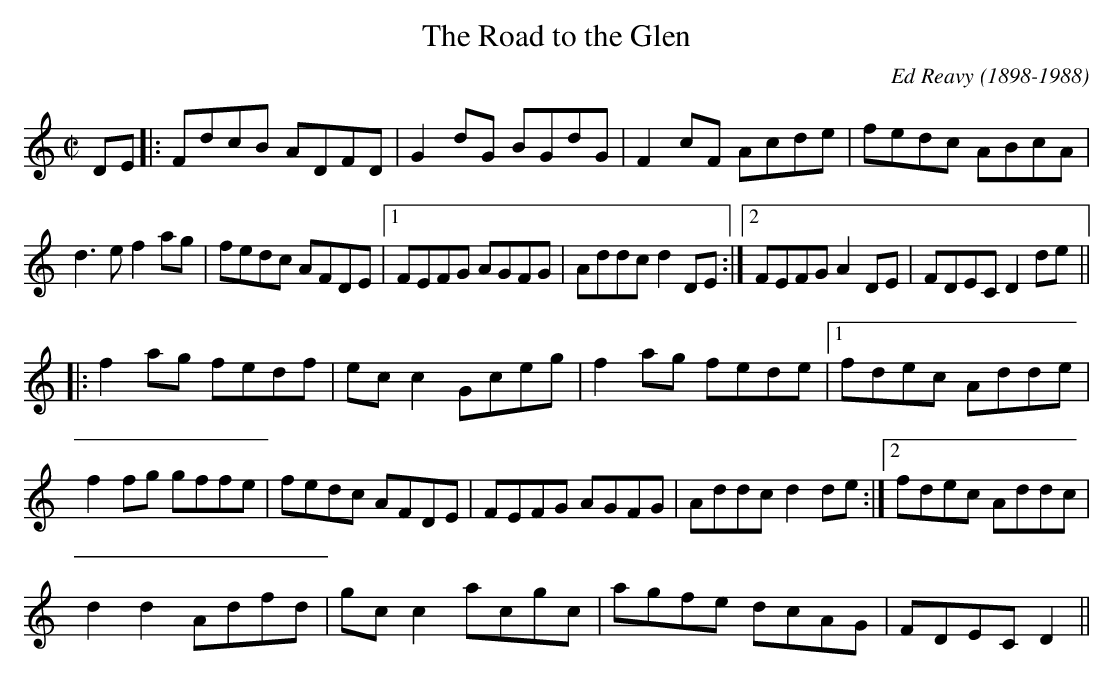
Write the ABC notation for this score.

X:1
T:Road to the Glen, The
C:Ed Reavy (1898-1988)
M:C|
K:Ddor
DE|:FdcB ADFD|G2dG BGdG|F2cF Acde|fedc ABcA|
d3e f2ag|fedc AFDE|1 FEFG AGFG|Addc d2DE:|2 FEFG A2DE|FDEC D2de||
|:f2ag fedf|ecc2 Gceg|f2ag fede|1 fdec Adde|
f2fg gffe|fedc AFDE|FEFG AGFG|Addc d2de:|2 fdec Addc|
d2d2 Adfd|gcc2 acgc|agfe dcAG|FDEC D2||
